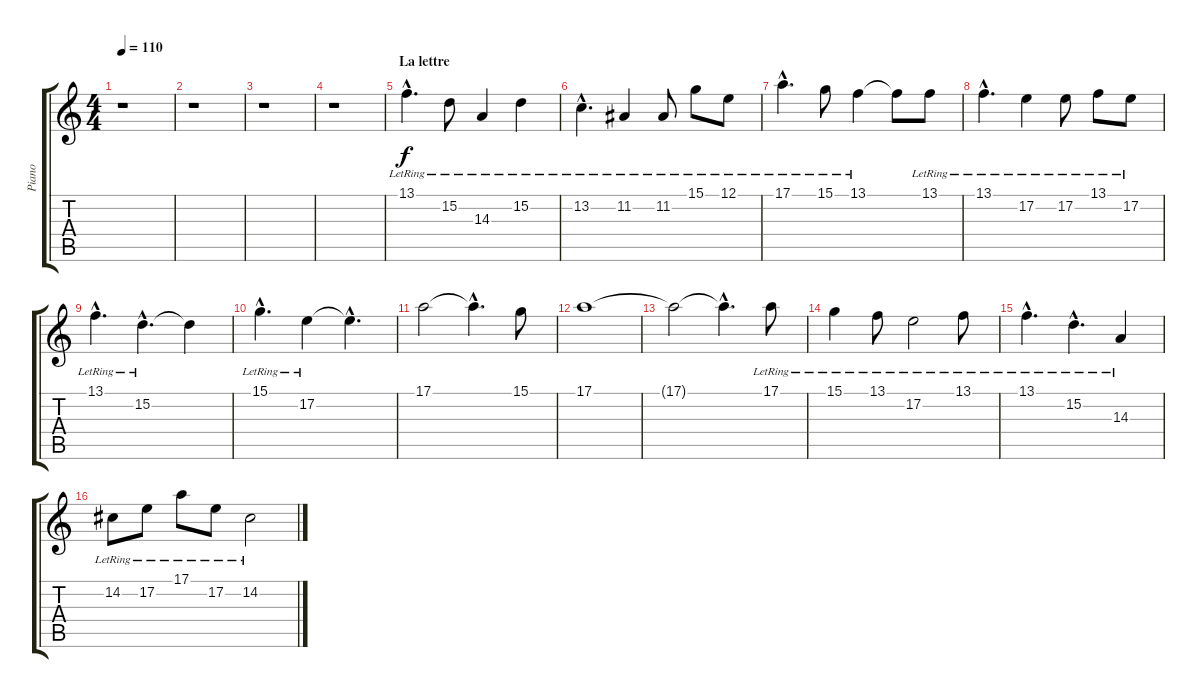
\track ("Piano" "Piano") {instrument acousticgrandpiano}
\staff {score tabs}
\tuning (E4 B3 G3 D3 A2 E2) {hide}
\ts (4 4)
\tempo 110
\clef g2
\ks c
r.1{dy f} |
r.1 |
r.1 |
r.1 |
\section ("" "La lettre")
13.1{hac lr}.4{d} 15.2{lr}.8 14.3{lr}.4 15.2{lr}.4 |
13.2{hac lr}.4{d} 11.2{lr}.4 11.2{lr}.8 15.1{lr}.8 12.1{lr}.8 |
17.1{hac lr}.4{d} 15.1{lr}.8 13.1{lr}.4 13.1{t}.8 13.1{lr}.8 |
13.1{hac lr}.4{d} 17.2{lr}.4 17.2{lr}.8 13.1{lr}.8 17.2{lr}.8 |
13.1{hac lr}.4{d} 15.2{hac lr}.4{d} 15.2{t}.4 |
15.1{hac lr}.4{d} 17.2{lr}.4 17.2{hac t}.4{d} |
17.1.2 17.1{hac t}.4{d} 15.1.8 |
17.1.1 |
17.1{t}.2 17.1{hac t}.4{d} 17.1{lr}.8 |
15.1{lr}.4 13.1{lr}.8 17.2{lr}.2 13.1{lr}.8 |
13.1{hac lr}.4{d} 15.2{hac lr}.4{d} 14.3{lr}.4 |
14.2{lr}.8 17.2{lr}.8 17.1{lr}.8 17.2{lr}.8 14.2{lr}.2
